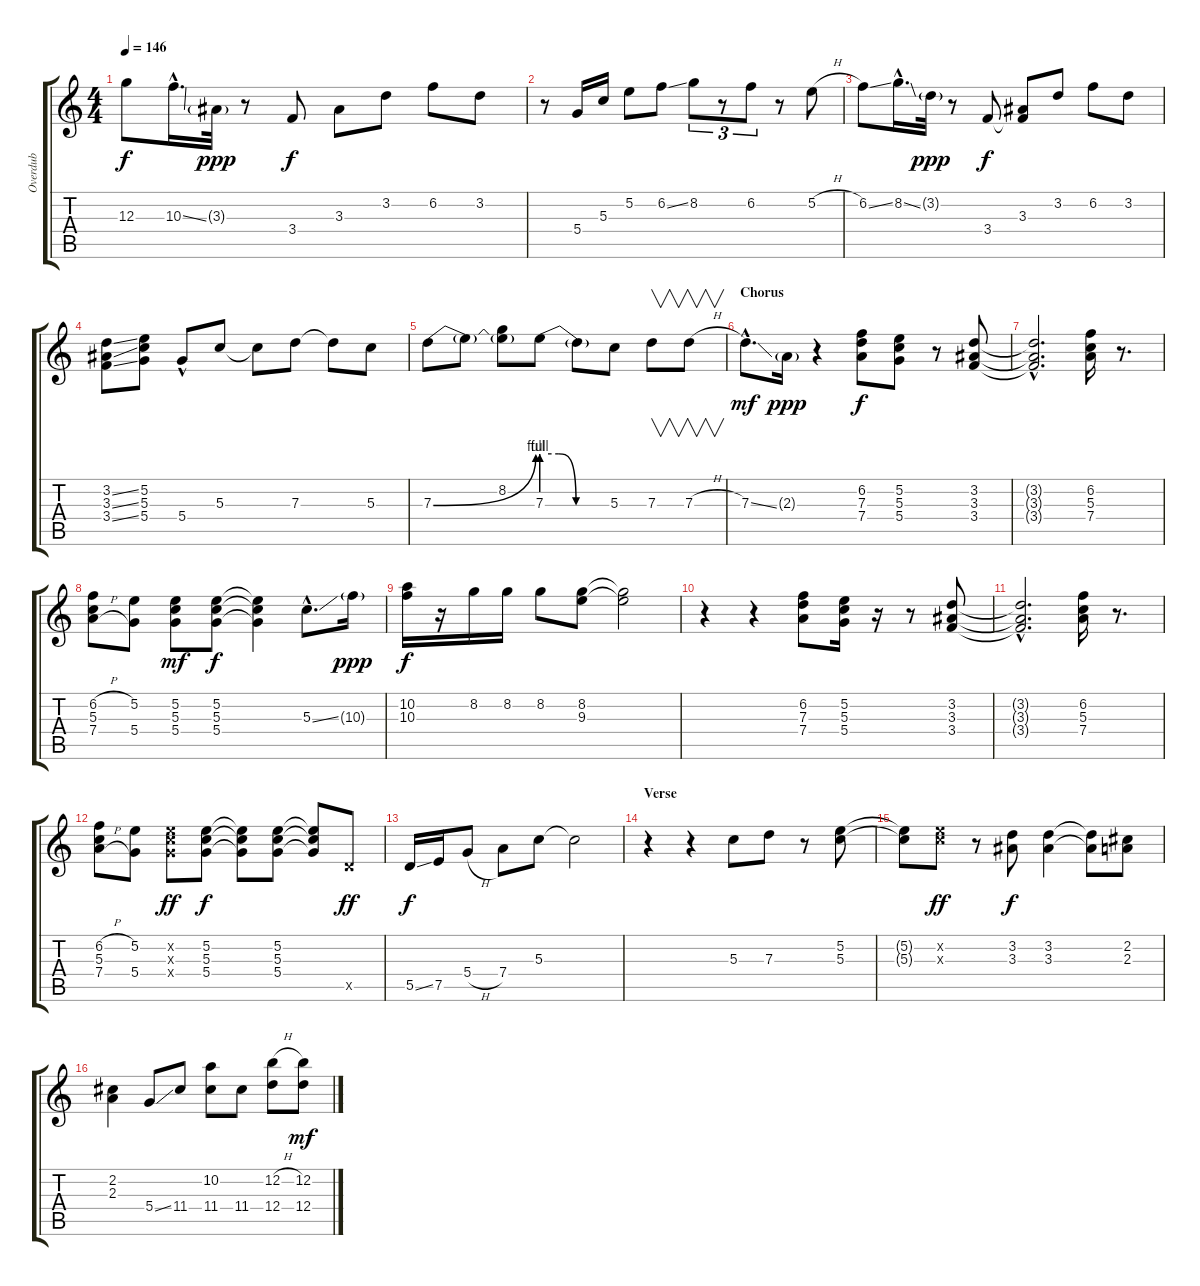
\track ("Overdub" "Overdub") {instrument fretlessbass}
\staff {score tabs}
\tuning (E4 B3 G3 D3 A2 E2) {hide}
\ts (4 4)
\tempo 146
\clef g2
\ks c
12.3.8{dy f} 10.3{ss hac}.16{d} 3.3{g}.32{dy ppp} r.8 3.4.8{dy f} 3.3.8 3.2.8 6.2.8 3.2.8 |
r.8 5.4.16 5.3.16 5.2.8 6.2{ss}.8 8.2.8{tu (3 2)} r.8{tu (3 2)} 6.2.8{tu (3 2)} r.8 5.2{h}.8 |
6.2{ss}.8 8.2{ss hac}.16{d} 3.2{g}.32{dy ppp} r.8 3.4.8{dy f} (3.3 3.4{t}).8 3.2.8 6.2.8 3.2.8 |
(3.2{ss} 3.3{ss} 3.4{ss}).8 (5.2 5.3 5.4).8 5.4{hac}.8 5.3.8 5.3{t}.8 7.3.8 7.3{t}.8 5.3.8 |
7.3{be (bend 0 0 60 4)}.8 7.3{t}.8 (8.2 7.3{t}).8 7.3{be (custom 0 4 15 4 30 0 60 0)}.8 7.3{t}.8 5.3.8 7.3.8{v} 7.3{h}.8{v} |
\section ("" "Chorus")
7.3{ss hac}.8{d dy mf} 2.3{g}.16{dy ppp} r.4 (6.2 7.3 7.4).8{dy f} (5.2 5.3 5.4).8 r.8 (3.2 3.3 3.4).8 |
(3.2{hac t} 3.3{hac t} 3.4{hac t}).2{d} (6.2 5.3 7.4).16 r.8{d} |
(6.2{h} 5.3 7.4{h}).8 (5.2 5.4).8 (5.2 5.3 5.4).8{dy mf} (5.2 5.3 5.4).8{dy f} (5.2{t} 5.3{t} 5.4{t}).4 5.3{ss hac}.8{d} 10.3{g}.16{dy ppp} |
(10.2 10.3).16{dy f} r.16 8.2.16 8.2.16 8.2.8 (8.2 9.3).8 (8.2{t} 9.3{t}).2 |
r.4 r.4 (6.2 7.3 7.4).8 (5.2 5.3 5.4).16 r.16 r.8 (3.2 3.3 3.4).8 |
(3.2{hac t} 3.3{hac t} 3.4{hac t}).2{d} (6.2 5.3 7.4).16 r.8{d} |
(6.2{h} 5.3 7.4{h}).8 (5.2 5.4).8 (5.2{x} 5.3{x} 5.4{x}).8{dy ff} (5.2 5.3 5.4).8{dy f} (5.2{t} 5.3{t} 5.4{t}).8 (5.2 5.3 5.4).8 (5.2{t} 5.3{t} 5.4{t}).8 5.5{x}.8{dy ff} |
5.5{ss}.16{dy f} 7.5.16 5.4{h}.8 7.4.8 5.3.8 5.3{t}.2 |
\section ("" "Verse")
r.4 r.4 5.3.8 7.3.8 r.8 (5.2 5.3).8 |
(5.2{t} 5.3{t}).8 (5.2{x} 5.3{x}).8{dy ff} r.8 (3.2 3.3).8{dy f} (3.2 3.3).4 (3.2{t} 3.3{t}).8 (2.2 2.3).8 |
(2.2 2.3).4 5.4{ss}.8 11.4.8 (10.2 11.4).8 11.4.8 (12.2{h} 12.4).8 (12.2{ss} 12.4{ss}).8{dy mf}
